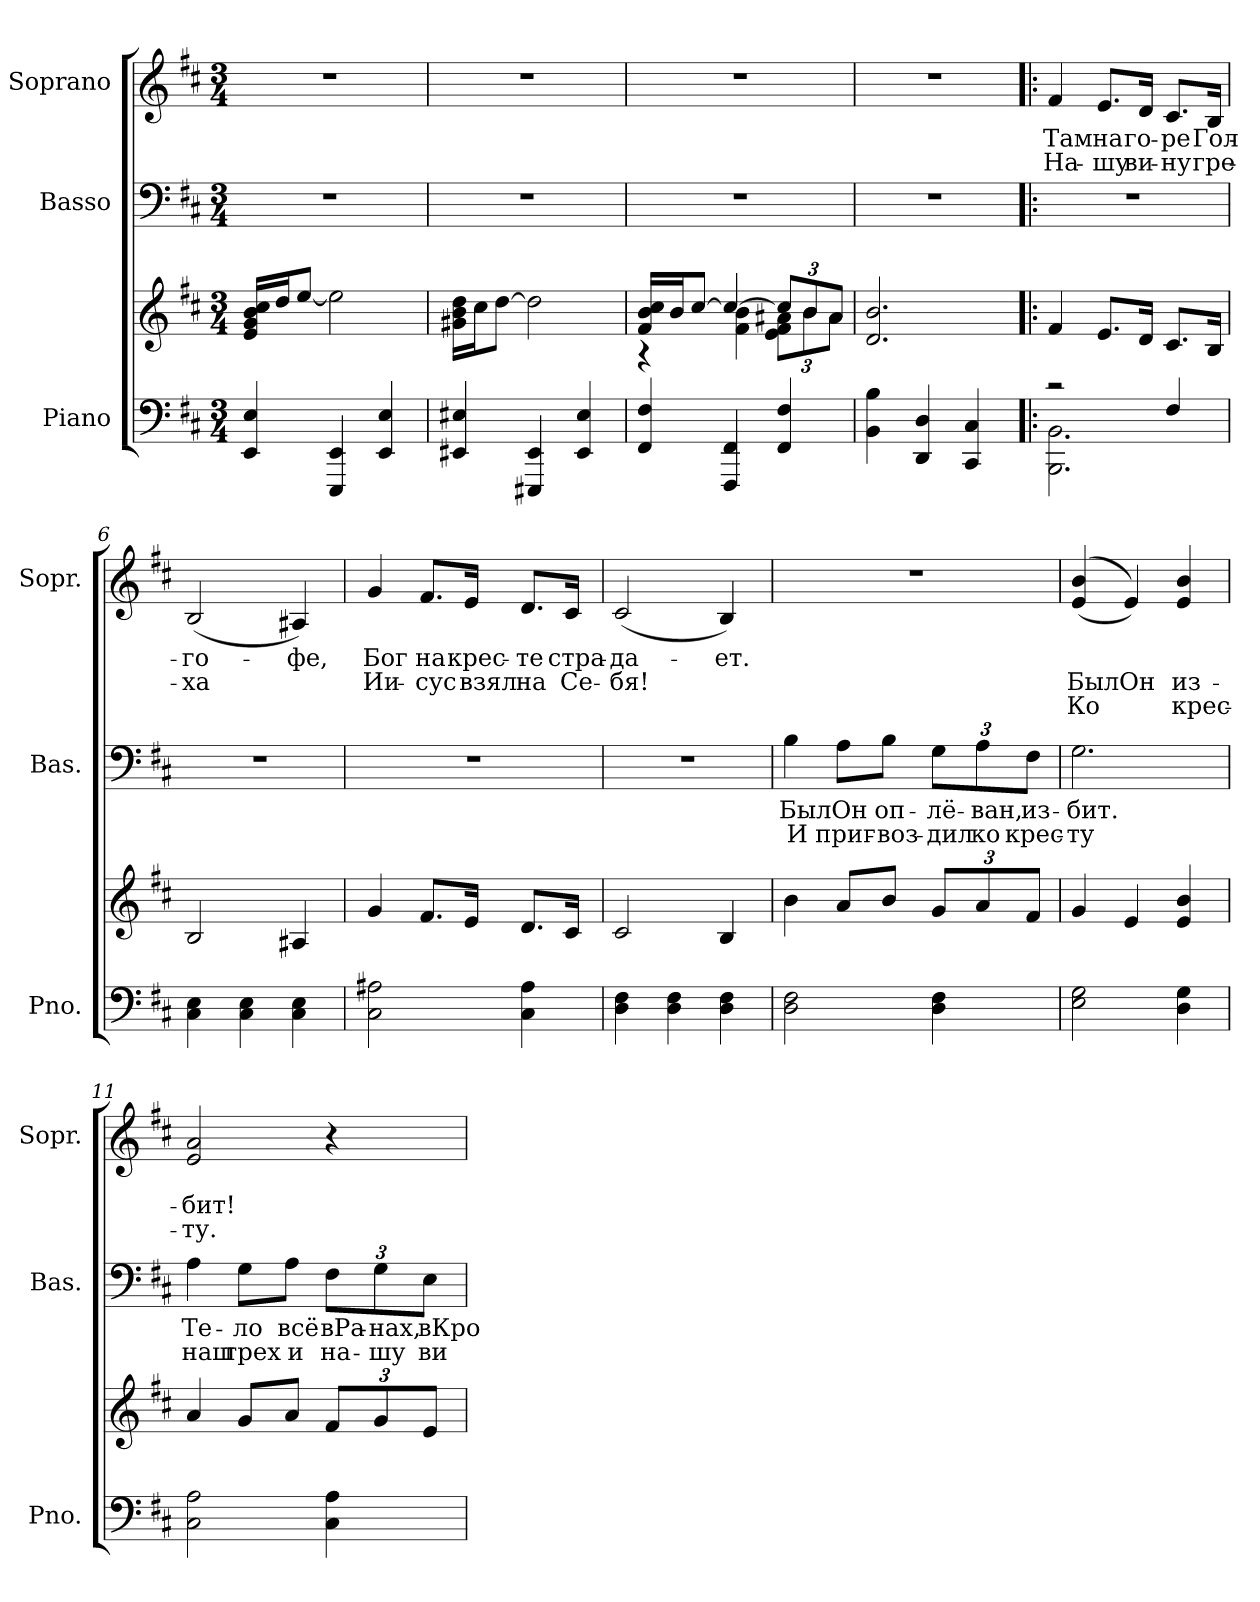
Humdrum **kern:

**kern	**kern	**kern	**text	**text	**kern	**text	**text	**text
*part3	*part3	*part2	*part2	*part2	*part1	*part1	*part1	*part1
*staff4	*staff3	*staff2	*staff2	*staff2	*staff1	*staff1	*staff1	*staff1
*I"Piano	*	*I"Basso	*	*	*I"Soprano	*	*	*
*I'Pno.	*	*I'Bas.	*	*	*I'Sopr.	*	*	*
*clefF4	*clefG2	*clefF4	*	*	*clefG2	*	*	*
*k[f#c#]	*k[f#c#]	*k[f#c#]	*	*	*k[f#c#]	*	*	*
*b:	*b:	*b:	*	*	*b:	*	*	*
*M3/4	*M3/4	*M3/4	*	*	*M3/4	*	*	*
=1	=1	=1	=1	=1	=1	=1	=1	=1
4EE/ 4E/	16e/ 16g/ 16b/ 16cc#/LL	2.r	.	.	2.r	.	.	.
.	16dd/J	.	.	.	.	.	.	.
.	[8ee/J	.	.	.	.	.	.	.
4EEE/ 4EE/	2ee\]	.	.	.	.	.	.	.
4EE/ 4E/	.	.	.	.	.	.	.	.
=2	=2	=2	=2	=2	=2	=2	=2	=2
4EE#X/ 4E#X/	16g#X\ 16b\ 16dd\LL	2.r	.	.	2.r	.	.	.
.	16cc#\J	.	.	.	.	.	.	.
.	[8dd\J	.	.	.	.	.	.	.
4EEE#X/ 4EE#/	2dd\]	.	.	.	.	.	.	.
4EE#/ 4E#/	.	.	.	.	.	.	.	.
=3	=3	=3	=3	=3	=3	=3	=3	=3
*	*^	*	*	*	*	*	*	*
4FF#/ 4F#/	16f#/ 16b/ 16cc#/LL	4rA	2.r	.	.	2.r	.	.	.
.	16b/J	.	.	.	.	.	.	.	.
.	[>8cc#/J	.	.	.	.	.	.	.	.
4FFF#/ 4FF#/	4cc#/_	4f#\ 4b\	.	.	.	.	.	.	.
4FF#/ 4F#/	12cc#/L]	12e\ 12f#\ 12a#X\L	.	.	.	.	.	.	.
.	12b/	12b\	.	.	.	.	.	.	.
.	12a#/J	12a#\J	.	.	.	.	.	.	.
*	*v	*v	*	*	*	*	*	*	*
=4	=4	=4	=4	=4	=4	=4	=4	=4
4BB\ 4B\	2.d/ 2.b/	2.r	.	.	2.r	.	.	.
4DD/ 4D/	.	.	.	.	.	.	.	.
4CC#/ 4C#/	.	.	.	.	.	.	.	.
!!LO:LB:g=z
=5!|:	=5!|:	=5!|:	=5!|:	=5!|:	=5!|:	=5!|:	=5!|:	=5!|:
*^	*	*	*	*	*	*	*	*
!	!	!	!	!	!	!	!LO:LY:b	!LO:LY:b	!
2rc	2.BBB\ 2.BB\	4f#/	2.r	.	.	4f#/	Там	На-	.
!	!	!	!	!	!	!	!LO:LY:b	!LO:LY:b	!
.	.	8.e/L	.	.	.	8.e/L	на	-шу	.
!	!	!	!	!	!	!	!LO:LY:b	!LO:LY:b	!
.	.	16d/Jk	.	.	.	16d/Jk	го-	ви-	.
!	!	!	!	!	!	!	!LO:LY:b	!LO:LY:b	!
4F#/	.	8.c#/L	.	.	.	8.c#/L	-ре	-ну	.
!	!	!	!	!	!	!	!LO:LY:b	!LO:LY:b	!
.	.	16B/Jk	.	.	.	16B/Jk	Гол-	гре-	.
*v	*v	*	*	*	*	*	*	*	*
=6	=6	=6	=6	=6	=6	=6	=6	=6
!	!	!	!	!	!	!LO:LY:b	!LO:LY:b	!
4C#\ 4E\	2B/	2.r	.	.	(2B/	-го-	-ха	.
4C#\ 4E\	.	.	.	.	.	.	.	.
!	!	!	!	!	!	!LO:LY:b	!	!
4C#\ 4E\	4A#X/	.	.	.	4A#X/)	-фе,	.	.
=7	=7	=7	=7	=7	=7	=7	=7	=7
!	!	!	!	!	!	!LO:LY:b	!LO:LY:b	!
2C#\ 2A#X\	4g/	2.r	.	.	4g/	Бог	Ии-	.
!	!	!	!	!	!	!LO:LY:b	!LO:LY:b	!
.	8.f#/L	.	.	.	8.f#/L	на	-сус	.
!	!	!	!	!	!	!LO:LY:b	!LO:LY:b	!
.	16e/Jk	.	.	.	16e/Jk	крес-	взял	.
!	!	!	!	!	!	!LO:LY:b	!LO:LY:b	!
4C#\ 4A#\	8.d/L	.	.	.	8.d/L	-те	на	.
!	!	!	!	!	!	!LO:LY:b	!LO:LY:b	!
.	16c#/Jk	.	.	.	16c#/Jk	стра-	Се-	.
!!LO:LB:g=z
=8	=8	=8	=8	=8	=8	=8	=8	=8
!	!	!	!	!	!	!LO:LY:b	!LO:LY:b	!
4D\ 4F#\	2c#/	2.r	.	.	(2c#/	-да-	-бя!	.
4D\ 4F#\	.	.	.	.	.	.	.	.
!	!	!	!	!	!	!LO:LY:b	!	!
4D\ 4F#\	4B/	.	.	.	4B/)	-ет.	.	.
=9	=9	=9	=9	=9	=9	=9	=9	=9
!	!	!	!LO:LY:a	!LO:LY:a	!	!	!	!
2D\ 2F#\	4b\	4B\	Был	И	2.r	.	.	.
!	!	!	!LO:LY:a	!LO:LY:a	!	!	!	!
.	8a/L	8A\L	Он	приг-	.	.	.	.
!	!	!	!LO:LY:a	!LO:LY:a	!	!	!	!
.	8b/J	8B\J	оп-	-воз-	.	.	.	.
!	!	!	!LO:LY:a	!LO:LY:a	!	!	!	!
4D\ 4F#\	12g/L	12G\L	-лё-	-дил	.	.	.	.
!	!	!	!LO:LY:a	!LO:LY:a	!	!	!	!
.	12a/	12A\	-ван,	ко	.	.	.	.
!	!	!	!LO:LY:a	!LO:LY:a	!	!	!	!
.	12f#/J	12F#\J	из-	крес-	.	.	.	.
=10	=10	=10	=10	=10	=10	=10	=10	=10
!	!	!	!LO:LY:a	!LO:LY:a	!	!	!LO:LY:b	!LO:LY:b
2E\ 2G\	4g/	2.G\	-бит.	-ту	((<4e/ 4b/	.	Был	Ко
!	!	!	!	!	!	!	!LO:LY:b	!
.	4e/	.	.	.	4e/))	.	Он	.
!	!	!	!	!	!	!	!LO:LY:b	!LO:LY:b
4D\ 4G\	4e/ 4b/	.	.	.	4e/ 4b/	.	из-	крес-
!!LO:PB:g=z
=11	=11	=11	=11	=11	=11	=11	=11	=11
!	!	!	!LO:LY:a	!LO:LY:a	!	!	!LO:LY:b	!LO:LY:b
2C#\ 2A\	4a/	4A\	Те-	наш	2e/ 2a/	.	-бит!	-ту.
!	!	!	!LO:LY:a	!LO:LY:a	!	!	!	!
.	8g/L	8G\L	-ло	грех	.	.	.	.
!	!	!	!LO:LY:a	!LO:LY:a	!	!	!	!
.	8a/J	8A\J	всё	и	.	.	.	.
!	!	!	!LO:LY:a	!LO:LY:a	!	!	!	!
4C#\ 4A\	12f#/L	12F#\L	вРа-	на-	4r	.	.	.
!	!	!	!LO:LY:a	!LO:LY:a	!	!	!	!
.	12g/	12G\	-нах,	-шу	.	.	.	.
!	!	!	!LO:LY:a	!LO:LY:a	!	!	!	!
.	12e/J	12E\J	вКро-	ви-	.	.	.	.
=	=	=	=	=	=	=	=	=
*-	*-	*-	*-	*-	*-	*-	*-	*-
